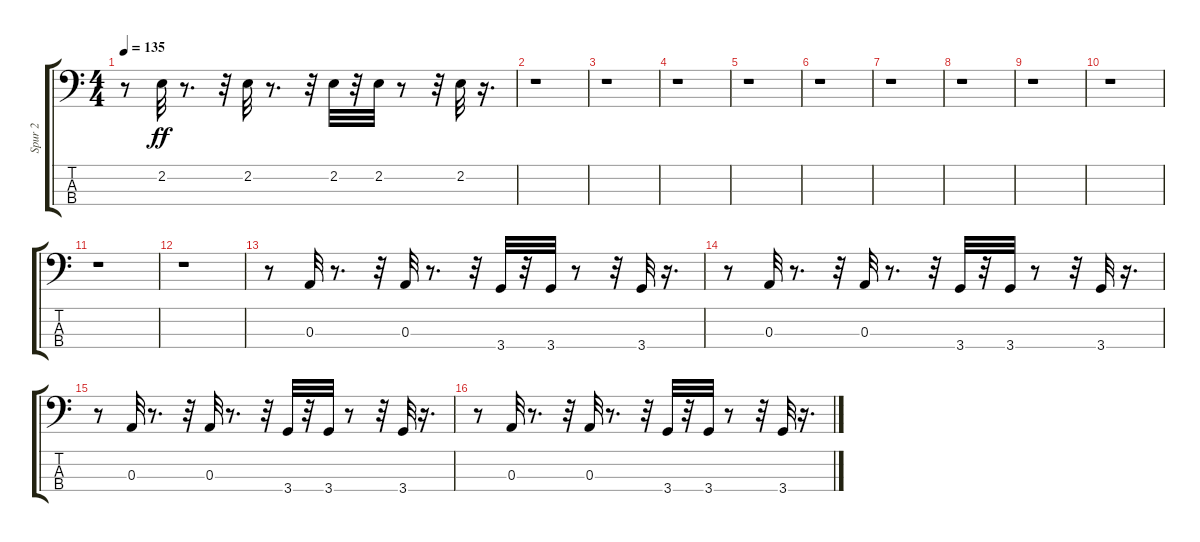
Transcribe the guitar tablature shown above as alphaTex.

\track ("Spur 2" "Spur 2") {instrument electricbassfinger}
\staff {score tabs}
\tuning (G2 D2 A1 E1) {hide}
\ts (4 4)
\tempo 135
\clef f4
\ks c
r.8{dy ff} 2.2.32 r.8{d} r.32 2.2.32 r.8{d} r.32 2.2.32 r.32 2.2.32 r.8 r.32 2.2.32 r.16{d} |
r.1 |
r.1 |
r.1 |
r.1 |
r.1 |
r.1 |
r.1 |
r.1 |
r.1 |
r.1 |
r.1 |
r.8 0.3.32 r.8{d} r.32 0.3.32 r.8{d} r.32 3.4.32 r.32 3.4.32 r.8 r.32 3.4.32 r.16{d} |
r.8 0.3.32 r.8{d} r.32 0.3.32 r.8{d} r.32 3.4.32 r.32 3.4.32 r.8 r.32 3.4.32 r.16{d} |
r.8 0.3.32 r.8{d} r.32 0.3.32 r.8{d} r.32 3.4.32 r.32 3.4.32 r.8 r.32 3.4.32 r.16{d} |
r.8 0.3.32 r.8{d} r.32 0.3.32 r.8{d} r.32 3.4.32 r.32 3.4.32 r.8 r.32 3.4.32 r.16{d}
